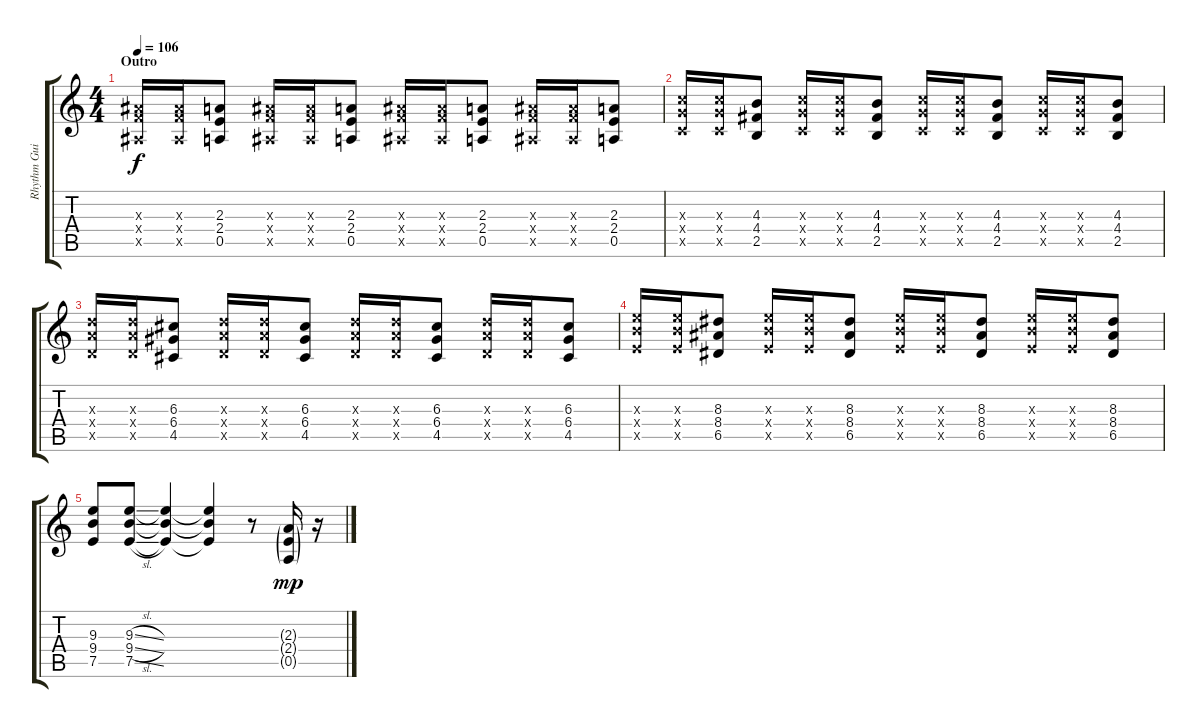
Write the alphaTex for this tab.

\track ("Rhythm Guitar" "Rhythm Gui") {instrument electricguitarclean}
\staff {score tabs}
\tuning (E4 B3 G3 D3 A2 E2) {hide}
\ts (4 4)
\section ("" "Outro")
\tempo 106
\clef g2
\ks c
(3.3{x} 3.4{x} 1.5{x}).16{dy f} (3.3{x} 3.4{x} 1.5{x}).16 (2.3 2.4 0.5).8 (3.3{x} 3.4{x} 1.5{x}).16 (3.3{x} 3.4{x} 1.5{x}).16 (2.3 2.4 0.5).8 (3.3{x} 3.4{x} 1.5{x}).16 (3.3{x} 3.4{x} 1.5{x}).16 (2.3 2.4 0.5).8 (3.3{x} 3.4{x} 1.5{x}).16 (3.3{x} 3.4{x} 1.5{x}).16 (2.3 2.4 0.5).8 |
(5.3{x} 5.4{x} 3.5{x}).16 (5.3{x} 5.4{x} 3.5{x}).16 (4.3 4.4 2.5).8 (5.3{x} 5.4{x} 3.5{x}).16 (5.3{x} 5.4{x} 3.5{x}).16 (4.3 4.4 2.5).8 (5.3{x} 5.4{x} 3.5{x}).16 (5.3{x} 5.4{x} 3.5{x}).16 (4.3 4.4 2.5).8 (5.3{x} 5.4{x} 3.5{x}).16 (5.3{x} 5.4{x} 3.5{x}).16 (4.3 4.4 2.5).8 |
(7.3{x} 7.4{x} 5.5{x}).16 (7.3{x} 7.4{x} 5.5{x}).16 (6.3 6.4 4.5).8 (7.3{x} 7.4{x} 5.5{x}).16 (7.3{x} 7.4{x} 5.5{x}).16 (6.3 6.4 4.5).8 (7.3{x} 7.4{x} 5.5{x}).16 (7.3{x} 7.4{x} 5.5{x}).16 (6.3 6.4 4.5).8 (7.3{x} 7.4{x} 5.5{x}).16 (7.3{x} 7.4{x} 5.5{x}).16 (6.3 6.4 4.5).8 |
(9.3{x} 9.4{x} 7.5{x}).16 (9.3{x} 9.4{x} 7.5{x}).16 (8.3 8.4 6.5).8 (9.3{x} 9.4{x} 7.5{x}).16 (9.3{x} 9.4{x} 7.5{x}).16 (8.3 8.4 6.5).8 (9.3{x} 9.4{x} 7.5{x}).16 (9.3{x} 9.4{x} 7.5{x}).16 (8.3 8.4 6.5).8 (9.3{x} 9.4{x} 7.5{x}).16 (9.3{x} 9.4{x} 7.5{x}).16 (8.3 8.4 6.5).8 |
(9.3 9.4 7.5).8 (9.3{sl} 9.4{sl} 7.5{sl}).8 (9.3{t} 9.4{t} 7.5{t}).4 (9.3{t} 9.4{t} 7.5{t}).4 r.8 (2.3{g} 2.4{g} 0.5{g}).16{dy mp} r.16
